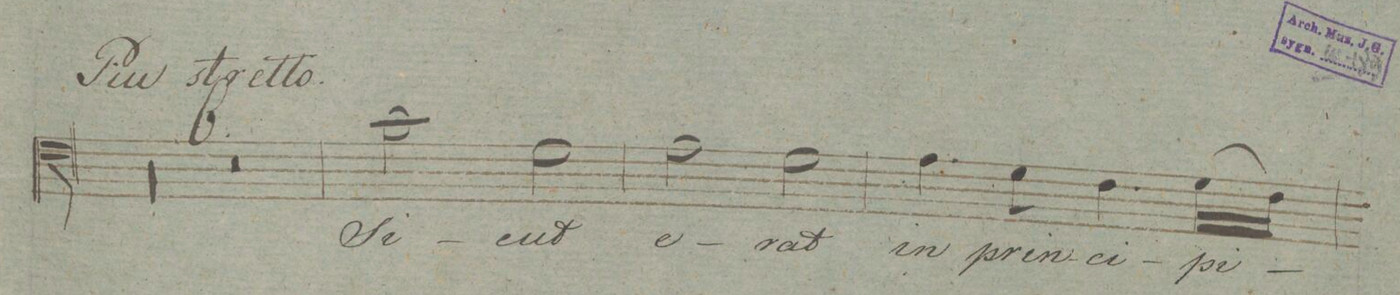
**kern	**text	**dynam
*I"Tenore.	*	*
*clefC4	*	*
*k[]	*	*
*met(c|)	*	*
*M2/2	*	*
00r	.	.
=128	=128	=128
=129	=129	=129
=130	=130	=130
=131	=131	=131
0r	.	.
=132	=132	=132
=133	=133	=133
2g\	Si-	.
2d\	-cut	.
=134	=134	=134
2e\	e-	.
2d\	-rat	.
=135	=135	=135
4.e\	in	.
8d\	prin-	.
4.c\	-ci-	.
(16d\LL	-pi-	.
16c\JJ)	.	.
=136	=136	=136
*-	*-	*-
